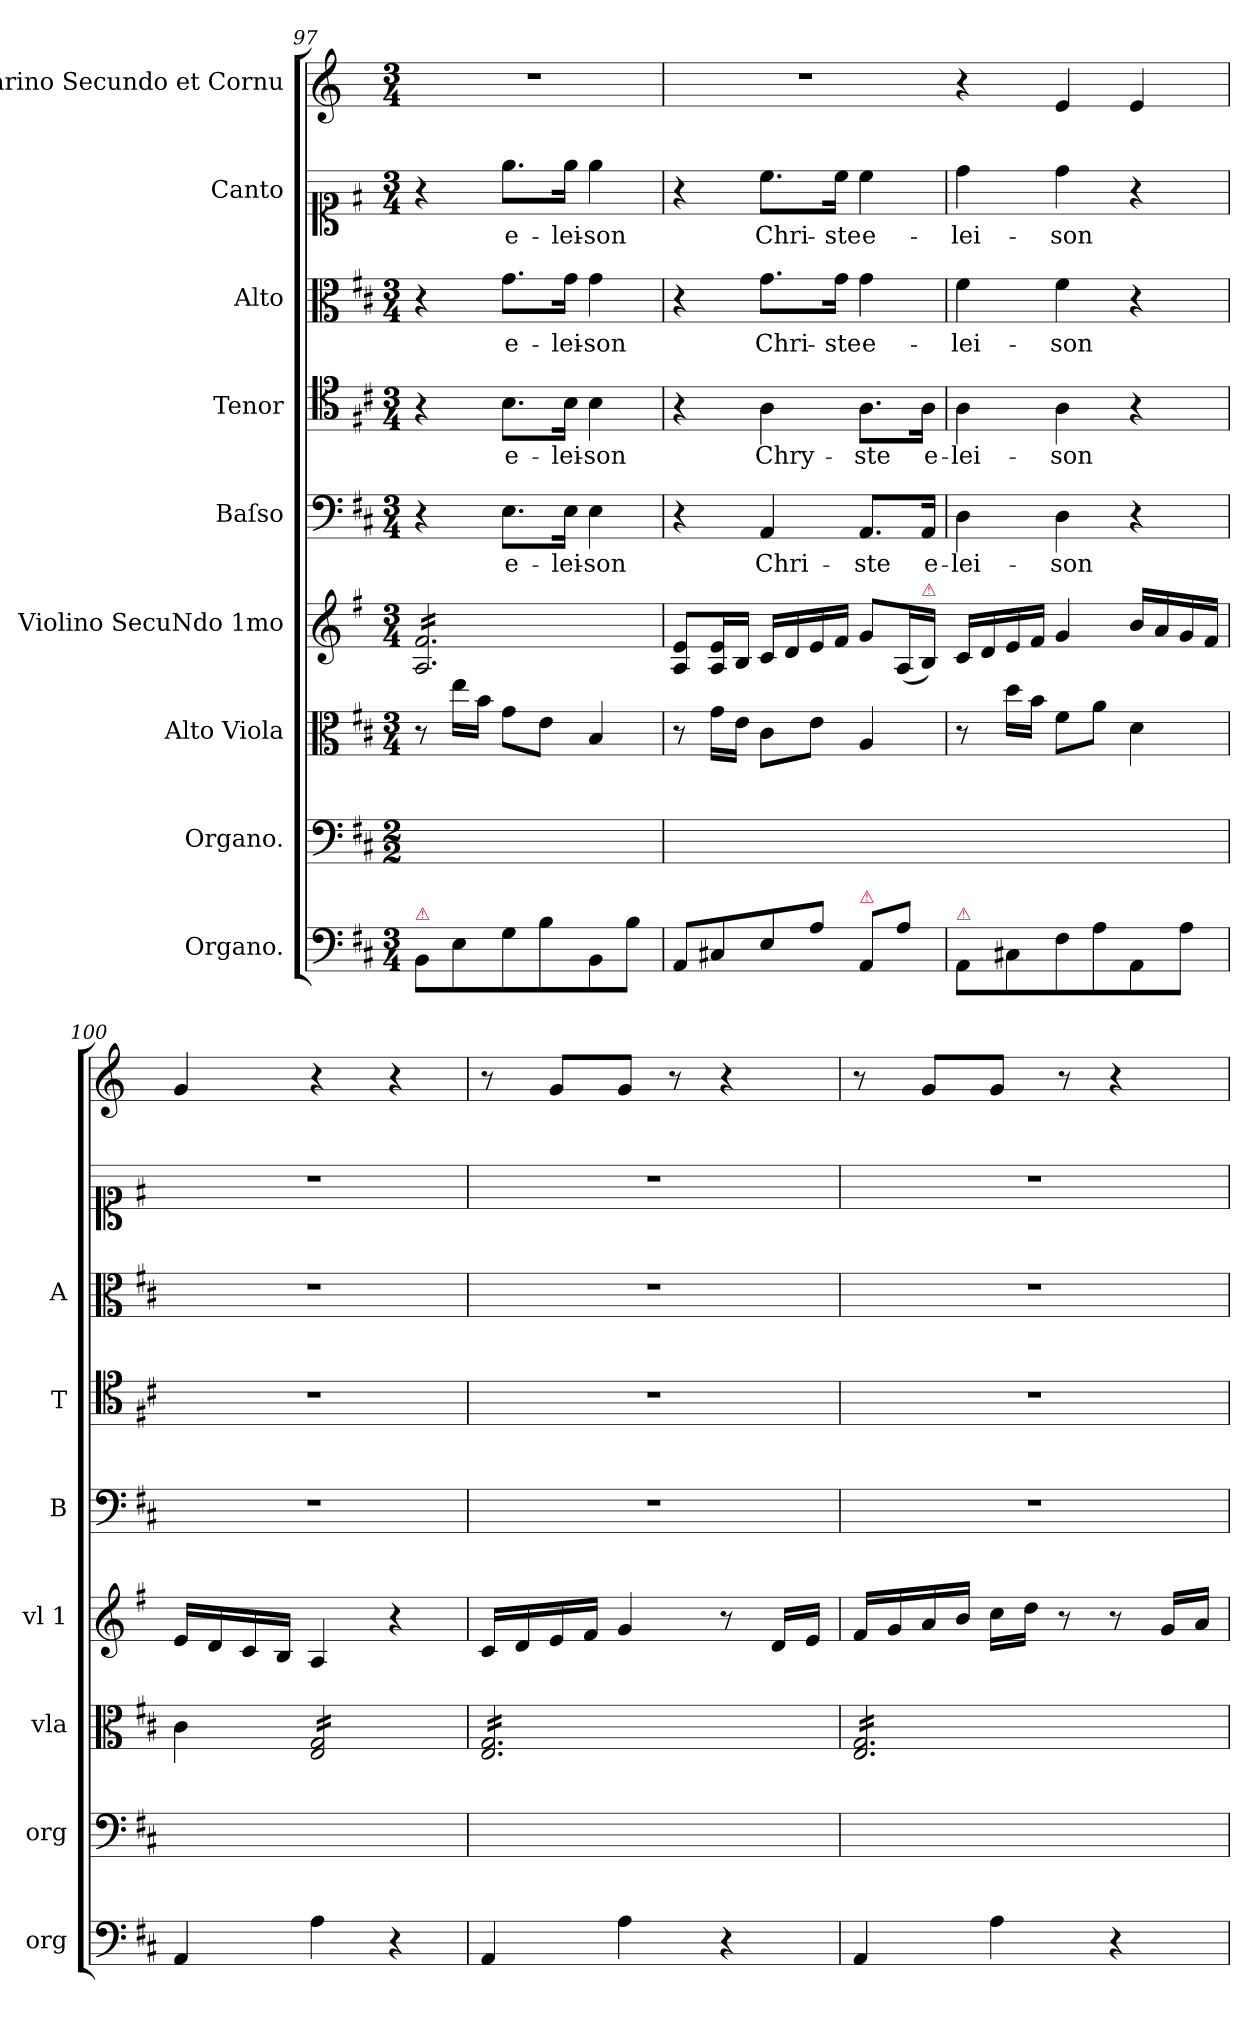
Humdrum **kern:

**kern	**kern	**kern	**kern	**kern	**text	**kern	**text	**kern	**text	**kern	**text	**kern
*part9	*part8	*part7	*part6	*part5	*part5	*part4	*part4	*part3	*part3	*part2	*part2	*part1
*staff9	*staff8	*staff7	*staff6	*staff5	*staff5	*staff4	*staff4	*staff3	*staff3	*staff2	*staff2	*staff1
*I"Organo.	*I"Organo.	*I"Alto Viola	*I"Violino SecuNdo 1mo	*I"Baſso	*	*I"Tenor	*	*I"Alto	*	*I"Canto	*	*I"Clarino Secundo et Cornu
*I'org	*I'org	*I'vla	*I'vl 1	*I'B	*	*I'T	*	*I'A	*	*	*	*
*clefF4	*clefF4	*clefC3	*clefG2	*clefF4	*	*clefC4	*	*clefC3	*	*clefC1	*	*clefG2
*	*	*	*	*	*	*	*	*	*	*	*	*ITrd6c10
*k[f#c#]	*k[f#c#]	*k[f#c#]	*k[f#]	*k[f#c#]	*	*k[f#c#]	*	*k[f#c#]	*	*k[f#]	*	*k[f#c#]
*M3/4	*M2/2	*M3/4	*M3/4	*M3/4	*	*M3/4	*	*M3/4	*	*M3/4	*	*M3/4
=97	=97	=97	=97	=97	=97	=97	=97	=97	=97	=97	=97	=97
!LO:TX:a:color=crimson:t=⚠	!	!	!	!	!	!	!	!	!	!	!	!
*	*	*	*tremolo	*	*	*	*	*	*	*	*	*
8BB\L	2.ryy	8r	16A/ 16f#/LL	4r	.	4r	.	4r	.	4r	.	2.r
.	.	.	16A/ 16f#/	.	.	.	.	.	.	.	.	.
8E\	.	16ee\LL	16A/ 16f#/	.	.	.	.	.	.	.	.	.
.	.	16b\JJ	16A/ 16f#/	.	.	.	.	.	.	.	.	.
8G\	.	8g\L	16A/ 16f#/	8.E\L	e-	8.B\L	e-	8.g\L	e-	8.ee\L	e-	.
.	.	.	16A/ 16f#/	.	.	.	.	.	.	.	.	.
8B\	.	8e\J	16A/ 16f#/	.	.	.	.	.	.	.	.	.
.	.	.	16A/ 16f#/	16E\Jk	-lei-	16B\Jk	-lei-	16g\Jk	-lei-	16ee\Jk	-lei-	.
8BB/	.	4B/	16A/ 16f#/	4E\	-son	4B\	-son	4g\	-son	4ee\	-son	.
.	.	.	16A/ 16f#/	.	.	.	.	.	.	.	.	.
8B\J	.	.	16A/ 16f#/	.	.	.	.	.	.	.	.	.
.	.	.	16A/ 16f#/JJ	.	.	.	.	.	.	.	.	.
*	*	*	*Xtremolo	*	*	*	*	*	*	*	*	*
=98	=98	=98	=98	=98	=98	=98	=98	=98	=98	=98	=98	=98
8AA/L	2.ryy	8r	8A/ 8e/L	4r	.	4r	.	4r	.	4r	.	2.r
8C#X/	.	16g\LL	16A/ 16e/L	.	.	.	.	.	.	.	.	.
.	.	16e\JJ	16B/JJ	.	.	.	.	.	.	.	.	.
8E/	.	8c#\L	16c/LL	4AA/	Chri-	4A\	Chry-	8.g\L	Chri-	8.cc\L	Chri-	.
.	.	.	16d/	.	.	.	.	.	.	.	.	.
8A/J	.	8e\J	16e/	.	.	.	.	.	.	.	.	.
.	.	.	16f#/JJ	.	.	.	.	16g\Jk	-ste	16cc\Jk	-ste	.
!LO:TX:a:color=crimson:t=⚠	!	!	!	!	!	!	!	!	!	!	!	!
8AA/L	.	4A/	8g/L	8.AA/L	-ste	8.A\L	-ste	4g\	e-	4cc\	e-	.
8A\J	.	.	(16A/L	.	.	.	.	.	.	.	.	.
!	!	!	!LO:TX:a:color=crimson:t=⚠	!	!	!	!	!	!	!	!	!
.	.	.	16B/JJ)	16AA/Jk	e-	16A\Jk	e-	.	.	.	.	.
=99	=99	=99	=99-	=99	=99	=99	=99	=99	=99	=99	=99	=99
!LO:TX:a:color=crimson:t=⚠	!	!	!	!	!	!	!	!	!	!	!	!
8AA\L	2.ryy	8r	16c/LL	4D\	-lei-	4A\	-lei-	4f#\	-lei-	4dd\	-lei-	4r
.	.	.	16d/	.	.	.	.	.	.	.	.	.
8C#X\	.	16dd\LL	16e/	.	.	.	.	.	.	.	.	.
.	.	16b\JJ	16f#/JJ	.	.	.	.	.	.	.	.	.
8F#\	.	8f#\L	4g/	4D\	-son	4A\	-son	4f#\	-son	4dd\	-son	4F#/
8A\	.	8a\J	.	.	.	.	.	.	.	.	.	.
8AA/	.	4d\	16b/LL	4r	.	4r	.	4r	.	4r	.	4F#/
.	.	.	16a/	.	.	.	.	.	.	.	.	.
8A\J	.	.	16g/	.	.	.	.	.	.	.	.	.
.	.	.	16f#/JJ	.	.	.	.	.	.	.	.	.
=100	=100	=100	=100	=100	=100	=100	=100	=100	=100	=100	=100	=100
4AA/	2.ryy	4c#\	16e/LL	2.r	.	2.r	.	2.r	.	2.r	.	4A/
.	.	.	16d/	.	.	.	.	.	.	.	.	.
.	.	.	16c/	.	.	.	.	.	.	.	.	.
.	.	.	16B/JJ	.	.	.	.	.	.	.	.	.
*	*	*tremolo	*	*	*	*	*	*	*	*	*	*
4A\	.	16E/ 16G/LL	4A/	.	.	.	.	.	.	.	.	4r
.	.	16E/ 16G/	.	.	.	.	.	.	.	.	.	.
.	.	16E/ 16G/	.	.	.	.	.	.	.	.	.	.
.	.	16E/ 16G/	.	.	.	.	.	.	.	.	.	.
4r	.	16E/ 16G/	4r	.	.	.	.	.	.	.	.	4r
.	.	16E/ 16G/	.	.	.	.	.	.	.	.	.	.
.	.	16E/ 16G/	.	.	.	.	.	.	.	.	.	.
.	.	16E/ 16G/JJ	.	.	.	.	.	.	.	.	.	.
=101	=101	=101	=101	=101	=101	=101	=101	=101	=101	=101	=101	=101
4AA/	2.ryy	16E/ 16G/LL	16c/LL	2.r	.	2.r	.	2.r	.	2.r	.	8r
.	.	16E/ 16G/	16d/	.	.	.	.	.	.	.	.	.
.	.	16E/ 16G/	16e/	.	.	.	.	.	.	.	.	8A/L
.	.	16E/ 16G/	16f#/JJ	.	.	.	.	.	.	.	.	.
4A\	.	16E/ 16G/	4g/	.	.	.	.	.	.	.	.	8A/J
.	.	16E/ 16G/	.	.	.	.	.	.	.	.	.	.
.	.	16E/ 16G/	.	.	.	.	.	.	.	.	.	8r
.	.	16E/ 16G/	.	.	.	.	.	.	.	.	.	.
4r	.	16E/ 16G/	8r	.	.	.	.	.	.	.	.	4r
.	.	16E/ 16G/	.	.	.	.	.	.	.	.	.	.
.	.	16E/ 16G/	16d/LL	.	.	.	.	.	.	.	.	.
.	.	16E/ 16G/JJ	16e/JJ	.	.	.	.	.	.	.	.	.
=102	=102	=102	=102	=102	=102	=102	=102	=102	=102	=102	=102	=102
4AA/	2.ryy	16E/ 16G/LL	16f#/LL	2.r	.	2.r	.	2.r	.	2.r	.	8r
.	.	16E/ 16G/	16g/	.	.	.	.	.	.	.	.	.
.	.	16E/ 16G/	16a/	.	.	.	.	.	.	.	.	8A/L
.	.	16E/ 16G/	16b/JJ	.	.	.	.	.	.	.	.	.
4A\	.	16E/ 16G/	16cc\LL	.	.	.	.	.	.	.	.	8A/J
.	.	16E/ 16G/	16dd\JJ	.	.	.	.	.	.	.	.	.
.	.	16E/ 16G/	8r	.	.	.	.	.	.	.	.	8r
.	.	16E/ 16G/	.	.	.	.	.	.	.	.	.	.
4r	.	16E/ 16G/	8r	.	.	.	.	.	.	.	.	4r
.	.	16E/ 16G/	.	.	.	.	.	.	.	.	.	.
.	.	16E/ 16G/	16g/LL	.	.	.	.	.	.	.	.	.
.	.	16E/ 16G/JJ	16a/JJ	.	.	.	.	.	.	.	.	.
*	*	*Xtremolo	*	*	*	*	*	*	*	*	*	*
=	=	=	=	=	=	=	=	=	=	=	=	=
*-	*-	*-	*-	*-	*-	*-	*-	*-	*-	*-	*-	*-
